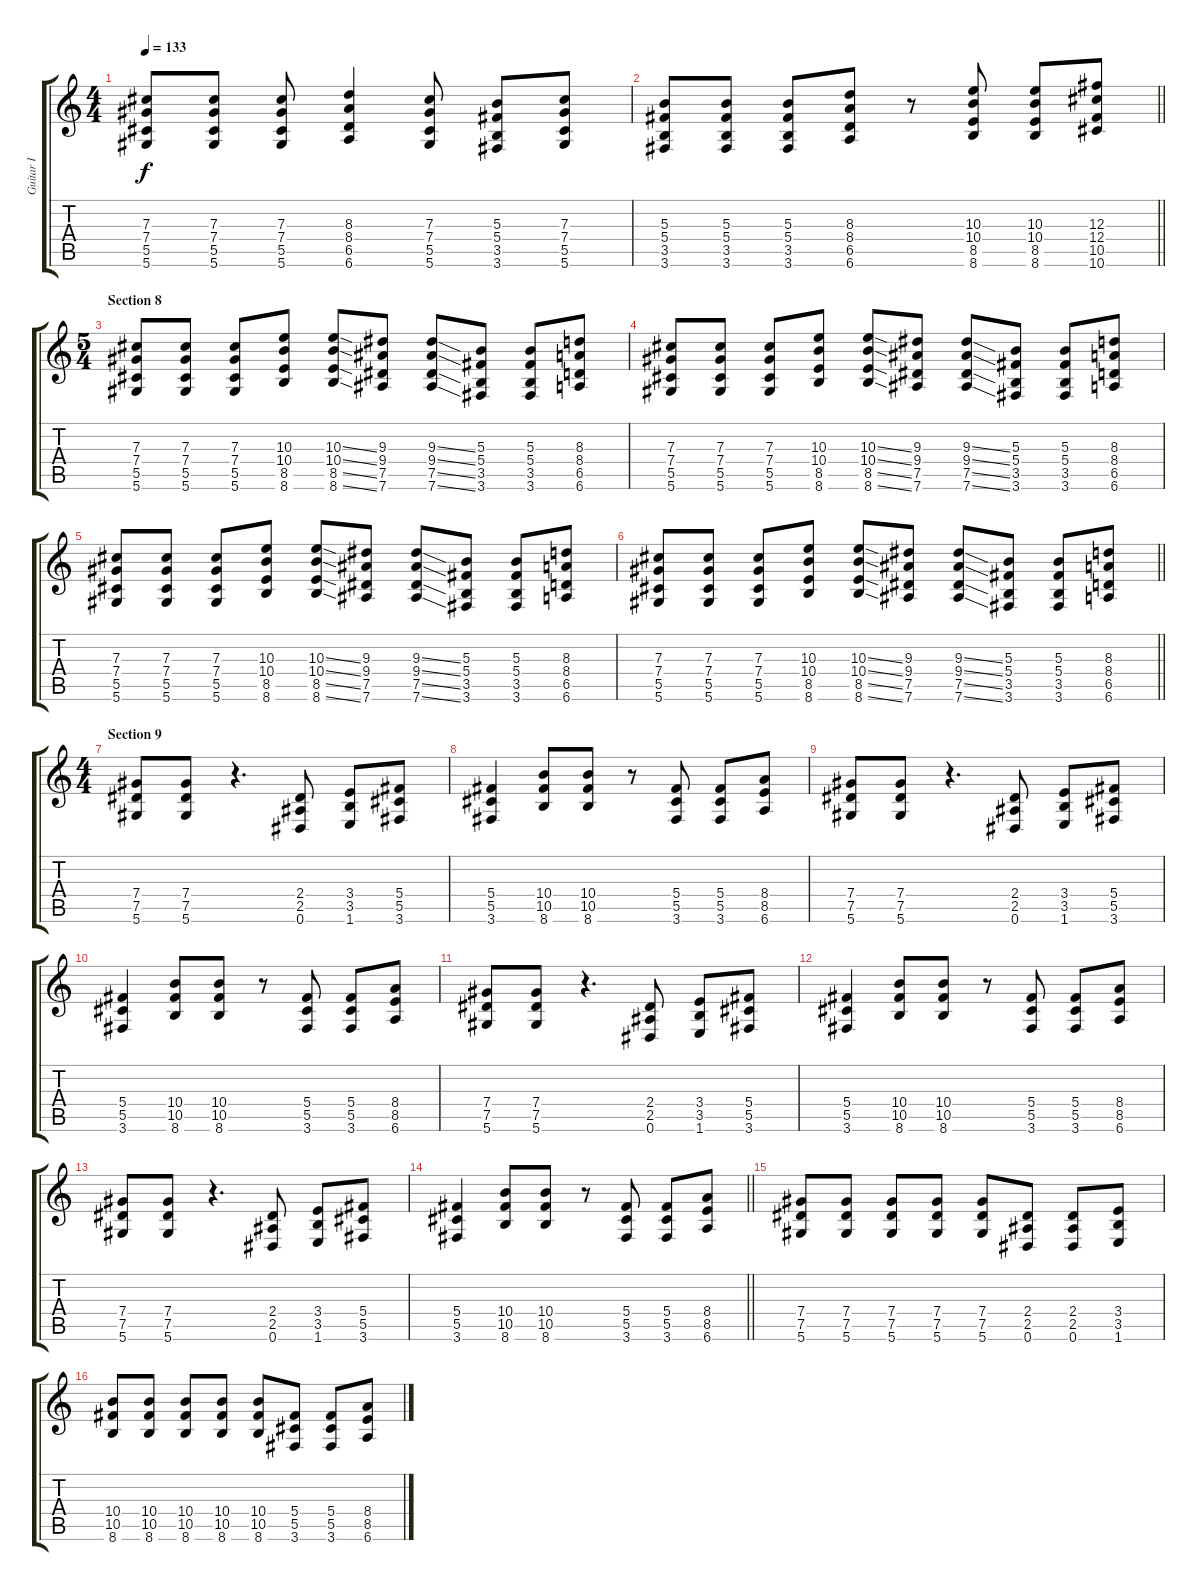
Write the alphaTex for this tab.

\track ("Guitar I" "Guitar I") {instrument distortionguitar}
\staff {score tabs}
\tuning (Eb4 Bb3 Gb3 Db3 Ab2 Eb2) {hide}
\ts (4 4)
\tempo 133
\clef g2
\ks c
(7.3 7.4 5.5 5.6).8{dy f} (7.3 7.4 5.5 5.6).8 (7.3 7.4 5.5 5.6).8 (8.3 8.4 6.5 6.6).4 (7.3 7.4 5.5 5.6).8 (5.3 5.4 3.5 3.6).8 (7.3 7.4 5.5 5.6).8 |
\barLineRight lightlight
(5.3 5.4 3.5 3.6).8 (5.3 5.4 3.5 3.6).8 (5.3 5.4 3.5 3.6).8 (8.3 8.4 6.5 6.6).8 r.8 (10.3 10.4 8.5 8.6).8 (10.3 10.4 8.5 8.6).8 (12.3 12.4 10.5 10.6).8 |
\ts (5 4)
\section ("" "Section 8")
(7.3 7.4 5.5 5.6).8 (7.3 7.4 5.5 5.6).8 (7.3 7.4 5.5 5.6).8 (10.3 10.4 8.5 8.6).8 (10.3{ss} 10.4{ss} 8.5{ss} 8.6{ss}).8 (9.3 9.4 7.5 7.6).8 (9.3{ss} 9.4{ss} 7.5{ss} 7.6{ss}).8 (5.3 5.4 3.5 3.6).8 (5.3 5.4 3.5 3.6).8 (8.3 8.4 6.5 6.6).8 |
(7.3 7.4 5.5 5.6).8 (7.3 7.4 5.5 5.6).8 (7.3 7.4 5.5 5.6).8 (10.3 10.4 8.5 8.6).8 (10.3{ss} 10.4{ss} 8.5{ss} 8.6{ss}).8 (9.3 9.4 7.5 7.6).8 (9.3{ss} 9.4{ss} 7.5{ss} 7.6{ss}).8 (5.3 5.4 3.5 3.6).8 (5.3 5.4 3.5 3.6).8 (8.3 8.4 6.5 6.6).8 |
(7.3 7.4 5.5 5.6).8 (7.3 7.4 5.5 5.6).8 (7.3 7.4 5.5 5.6).8 (10.3 10.4 8.5 8.6).8 (10.3{ss} 10.4{ss} 8.5{ss} 8.6{ss}).8 (9.3 9.4 7.5 7.6).8 (9.3{ss} 9.4{ss} 7.5{ss} 7.6{ss}).8 (5.3 5.4 3.5 3.6).8 (5.3 5.4 3.5 3.6).8 (8.3 8.4 6.5 6.6).8 |
\barLineRight lightlight
(7.3 7.4 5.5 5.6).8 (7.3 7.4 5.5 5.6).8 (7.3 7.4 5.5 5.6).8 (10.3 10.4 8.5 8.6).8 (10.3{ss} 10.4{ss} 8.5{ss} 8.6{ss}).8 (9.3 9.4 7.5 7.6).8 (9.3{ss} 9.4{ss} 7.5{ss} 7.6{ss}).8 (5.3 5.4 3.5 3.6).8 (5.3 5.4 3.5 3.6).8 (8.3 8.4 6.5 6.6).8 |
\ts (4 4)
\section ("" "Section 9")
(7.4 7.5 5.6).8 (7.4 7.5 5.6).8 r.4{d} (2.4 2.5 0.6).8 (3.4 3.5 1.6).8 (5.4 5.5 3.6).8 |
(5.4 5.5 3.6).4 (10.4 10.5 8.6).8 (10.4 10.5 8.6).8 r.8 (5.4 5.5 3.6).8 (5.4 5.5 3.6).8 (8.4 8.5 6.6).8 |
(7.4 7.5 5.6).8 (7.4 7.5 5.6).8 r.4{d} (2.4 2.5 0.6).8 (3.4 3.5 1.6).8 (5.4 5.5 3.6).8 |
(5.4 5.5 3.6).4 (10.4 10.5 8.6).8 (10.4 10.5 8.6).8 r.8 (5.4 5.5 3.6).8 (5.4 5.5 3.6).8 (8.4 8.5 6.6).8 |
(7.4 7.5 5.6).8 (7.4 7.5 5.6).8 r.4{d} (2.4 2.5 0.6).8 (3.4 3.5 1.6).8 (5.4 5.5 3.6).8 |
(5.4 5.5 3.6).4 (10.4 10.5 8.6).8 (10.4 10.5 8.6).8 r.8 (5.4 5.5 3.6).8 (5.4 5.5 3.6).8 (8.4 8.5 6.6).8 |
(7.4 7.5 5.6).8 (7.4 7.5 5.6).8 r.4{d} (2.4 2.5 0.6).8 (3.4 3.5 1.6).8 (5.4 5.5 3.6).8 |
\barLineRight lightlight
(5.4 5.5 3.6).4 (10.4 10.5 8.6).8 (10.4 10.5 8.6).8 r.8 (5.4 5.5 3.6).8 (5.4 5.5 3.6).8 (8.4 8.5 6.6).8 |
(7.4 7.5 5.6).8{volume 14} (7.4 7.5 5.6).8 (7.4 7.5 5.6).8 (7.4 7.5 5.6).8 (7.4 7.5 5.6).8 (2.4 2.5 0.6).8 (2.4 2.5 0.6).8 (3.4 3.5 1.6).8 |
(10.4 10.5 8.6).8 (10.4 10.5 8.6).8 (10.4 10.5 8.6).8 (10.4 10.5 8.6).8 (10.4 10.5 8.6).8 (5.4 5.5 3.6).8 (5.4 5.5 3.6).8 (8.4 8.5 6.6).8
